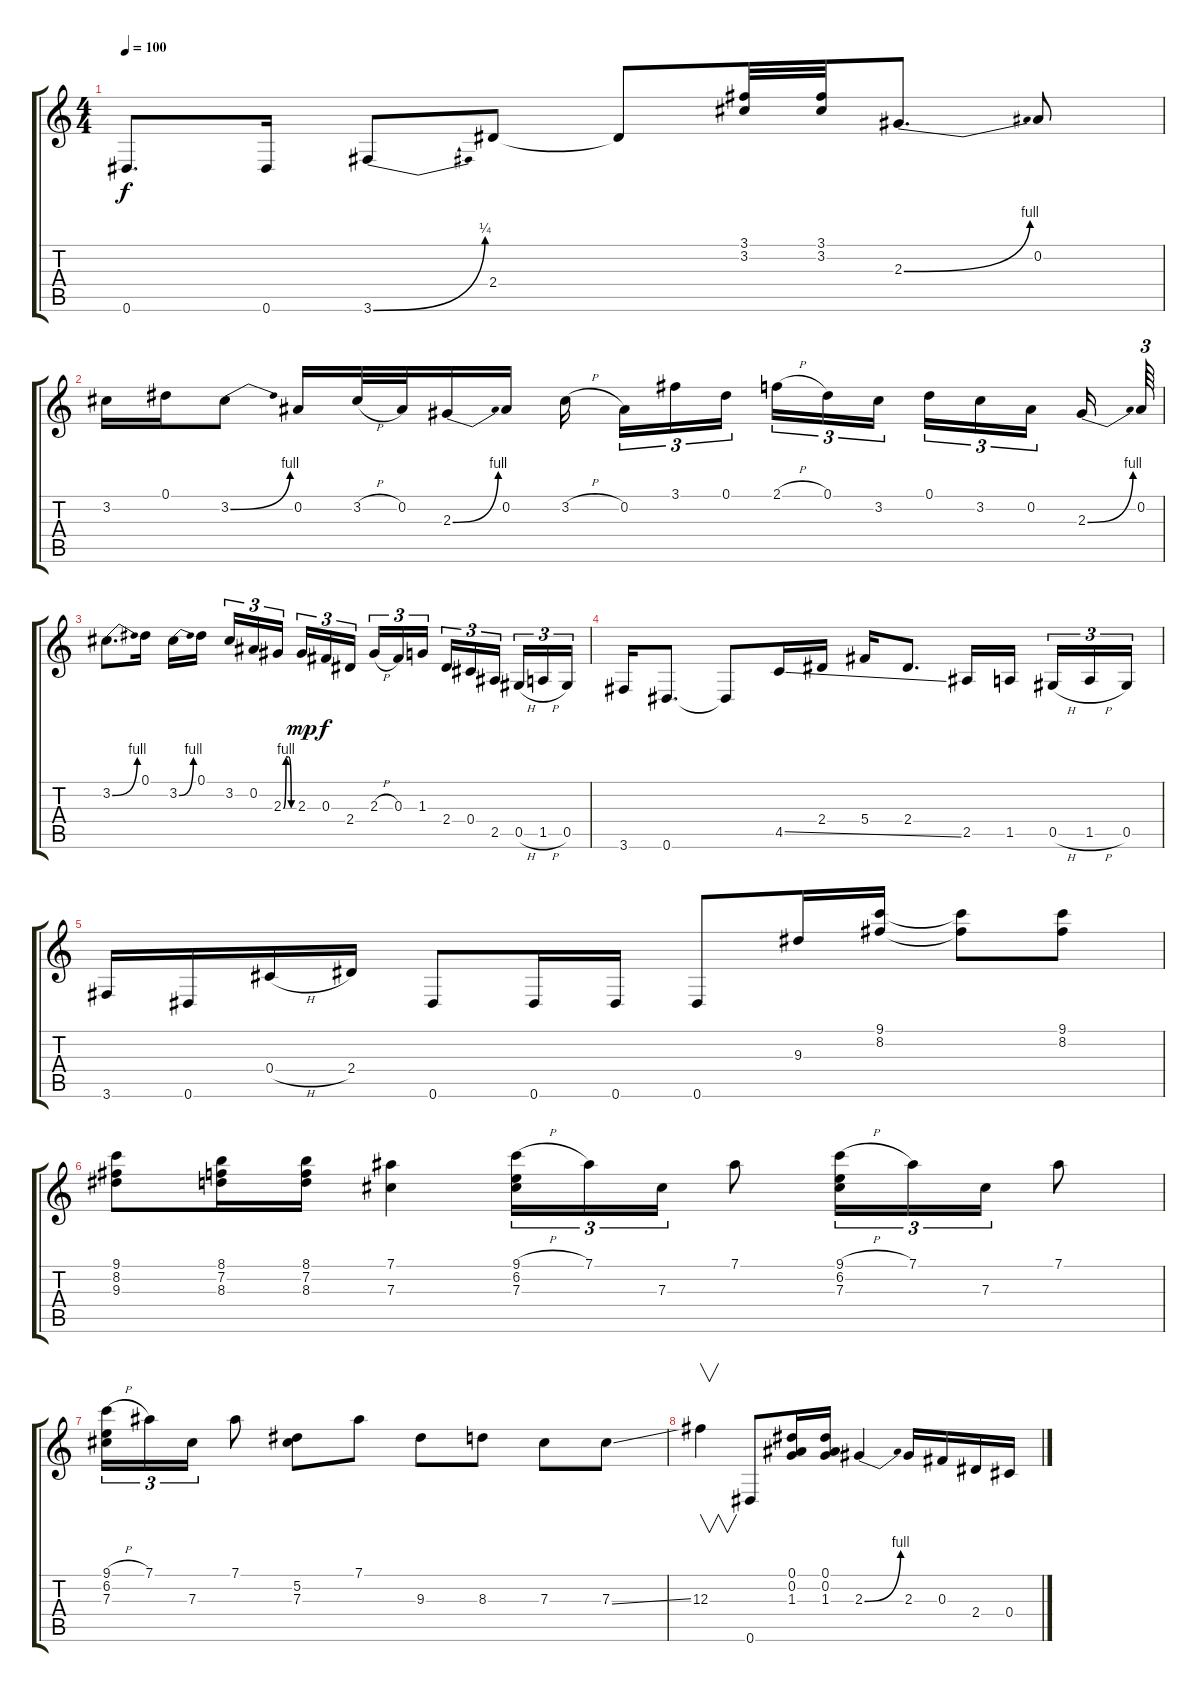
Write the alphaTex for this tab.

\track "" {instrument acousticguitarnylon}
\staff {score tabs}
\tuning (Eb4 Bb3 Gb3 Db3 Ab2 Eb2) {hide}
\ts (4 4)
\tempo 100
\clef g2
\ks c
0.6.8{d dy f} 0.6.16 3.6{be (bend 0 0 60 1)}.8 2.4.8 2.4{t}.8 (3.1 3.2).32 (3.1 3.2).32 2.3{be (bend 0 0 60 4)}.8{d} 0.2.8 |
3.2.16 0.1.16 3.2{be (bend 0 0 60 4)}.8 0.2.16 3.2{h}.32 0.2.32 2.3{be (bend 0 0 60 4)}.16 0.2.16 3.2{h}.16 0.2.16{tu (3 2)} 3.1.16{tu (3 2)} 0.1.16{tu (3 2)} 2.1{h}.16{tu (3 2)} 0.1.16{tu (3 2)} 3.2.16{tu (3 2)} 0.1.16{tu (3 2)} 3.2.16{tu (3 2)} 0.2.16{tu (3 2)} 2.3{be (bend 0 0 60 4)}.16 0.2.64{tu (3 2)} |
3.2{be (bend 0 0 60 4)}.8{d} 0.1.16 3.2{be (bend 0 0 60 4)}.16 0.1.16 3.2.16{tu (3 2)} 0.2.16{tu (3 2)} 2.3{be (custom 0 0 15 4 30 4 45 0 60 0)}.16{tu (3 2)} 2.3.16{tu (3 2) dy mp} 0.3.16{tu (3 2) dy f} 2.4.16{tu (3 2)} 2.3{h}.16{tu (3 2)} 0.3.16{tu (3 2)} 1.3.16{tu (3 2)} 2.4.16{tu (3 2)} 0.4.16{tu (3 2)} 2.5.16{tu (3 2)} 0.5{h}.16{tu (3 2)} 1.5{h}.16{tu (3 2)} 0.5.16{tu (3 2)} |
3.6.16 0.6.8{d} 0.6{t}.8 4.5{ss}.16 2.4.16 5.4.16 2.4.8{d} 2.5.16 1.5.16 0.5{h}.16{tu (3 2)} 1.5{h}.16{tu (3 2)} 0.5.16{tu (3 2)} |
3.6.16 0.6.16 0.4{h}.16 2.4.16 0.6.8 0.6.16 0.6.16 0.6.8 9.3.16 (9.1 8.2).16 (9.1{t} 8.2{t}).8 (9.1 8.2).8 |
(9.1 8.2 9.3).8 (8.1 7.2 8.3).16 (8.1 7.2 8.3).16 (7.1 7.3).4 (9.1{h} 6.2 7.3).16{tu (3 2)} 7.1.16{tu (3 2)} 7.3.16{tu (3 2)} 7.1.8 (9.1{h} 6.2 7.3).16{tu (3 2)} 7.1.16{tu (3 2)} 7.3.16{tu (3 2)} 7.1.8 |
(9.1{h} 6.2 7.3).16{tu (3 2)} 7.1.16{tu (3 2)} 7.3.16{tu (3 2)} 7.1.8 (5.2 7.3).8 7.1.8 9.3.8 8.3.8 7.3.8 7.3{ss}.8 |
12.3.4{v} 0.6.8 (0.1 0.2 1.3).16 (0.1 0.2 1.3).16 2.3{be (bend 0 0 60 4)}.4 2.3.16 0.3.16 2.4.16 0.4.16
